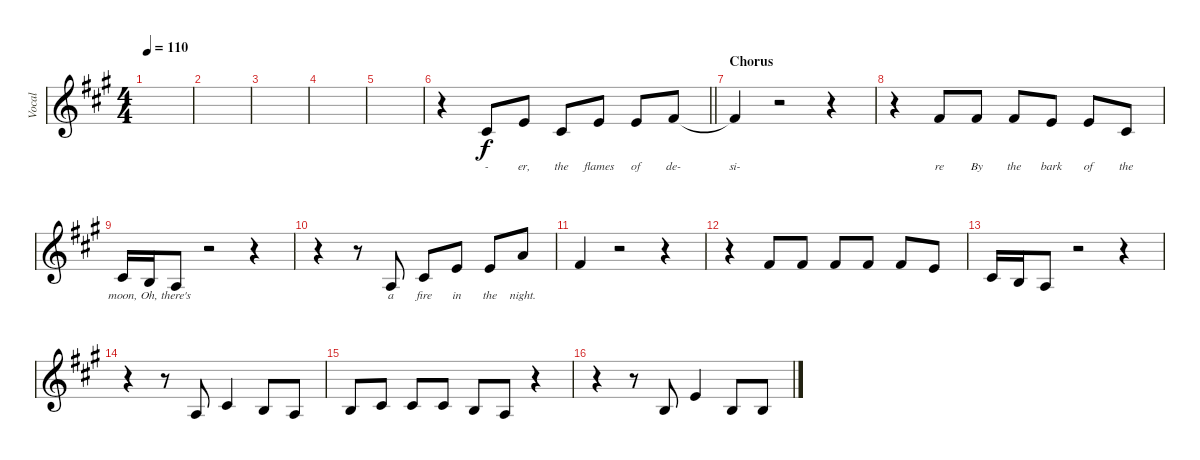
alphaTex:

\track ("Vocal" "Vocal") {instrument lead2sawtooth}
\staff {score}
\tuning (E4 B3 G3 D3 A2 E2) {hide}
\ts (4 4)
\tempo 110
\clef g2
\ks a
|
|
|
|
|
\barLineRight lightlight
r.4 2.2.8{lyrics (0 "-") lyrics (1 "") lyrics (2 "") lyrics (3 "") lyrics (4 "")} 0.1.8{lyrics (0 "er,") lyrics (1 "") lyrics (2 "") lyrics (3 "") lyrics (4 "")} 2.2.8{lyrics (0 "the") lyrics (1 "") lyrics (2 "") lyrics (3 "") lyrics (4 "")} 0.1.8{lyrics (0 "flames") lyrics (1 "") lyrics (2 "") lyrics (3 "") lyrics (4 "")} 0.1.8{lyrics (0 "of") lyrics (1 "") lyrics (2 "") lyrics (3 "") lyrics (4 "")} 2.1.8{lyrics (0 "de-") lyrics (1 "") lyrics (2 "") lyrics (3 "") lyrics (4 "")} |
\section ("" "Chorus")
2.1{t}.4{lyrics (0 "si-") lyrics (1 "") lyrics (2 "") lyrics (3 "") lyrics (4 "")} r.2 r.4 |
r.4 2.1.8{lyrics (0 "re") lyrics (1 "") lyrics (2 "") lyrics (3 "") lyrics (4 "")} 2.1.8{lyrics (0 "By") lyrics (1 "") lyrics (2 "") lyrics (3 "") lyrics (4 "")} 2.1.8{lyrics (0 "the") lyrics (1 "") lyrics (2 "") lyrics (3 "") lyrics (4 "")} 0.1.8{lyrics (0 "bark") lyrics (1 "") lyrics (2 "") lyrics (3 "") lyrics (4 "")} 0.1.8{lyrics (0 "of") lyrics (1 "") lyrics (2 "") lyrics (3 "") lyrics (4 "")} 2.2.8{lyrics (0 "the") lyrics (1 "") lyrics (2 "") lyrics (3 "") lyrics (4 "")} |
2.2.16{lyrics (0 "moon,") lyrics (1 "") lyrics (2 "") lyrics (3 "") lyrics (4 "")} 0.2.16{lyrics (0 "Oh,") lyrics (1 "") lyrics (2 "") lyrics (3 "") lyrics (4 "")} 2.3.8{lyrics (0 "there's") lyrics (1 "") lyrics (2 "") lyrics (3 "") lyrics (4 "")} r.2 r.4 |
r.4 r.8 2.3.8{lyrics (0 "a") lyrics (1 "") lyrics (2 "") lyrics (3 "") lyrics (4 "")} 2.2.8{lyrics (0 "fire") lyrics (1 "") lyrics (2 "") lyrics (3 "") lyrics (4 "")} 0.1.8{lyrics (0 "in") lyrics (1 "") lyrics (2 "") lyrics (3 "") lyrics (4 "")} 0.1.8{lyrics (0 "the") lyrics (1 "") lyrics (2 "") lyrics (3 "") lyrics (4 "")} 5.1.8{lyrics (0 "night.") lyrics (1 "") lyrics (2 "") lyrics (3 "") lyrics (4 "")} |
2.1.4 r.2 r.4 |
r.4 2.1.8 2.1.8 2.1.8 2.1.8 2.1.8 0.1.8 |
2.2.16 0.2.16 2.3.8 r.2 r.4 |
r.4 r.8 2.3.8 2.2.4 0.2.8 2.3.8 |
0.2.8 2.2.8 2.2.8 2.2.8 0.2.8 2.3.8 r.4 |
r.4 r.8 0.2.8 0.1.4 0.2.8 0.2.8
